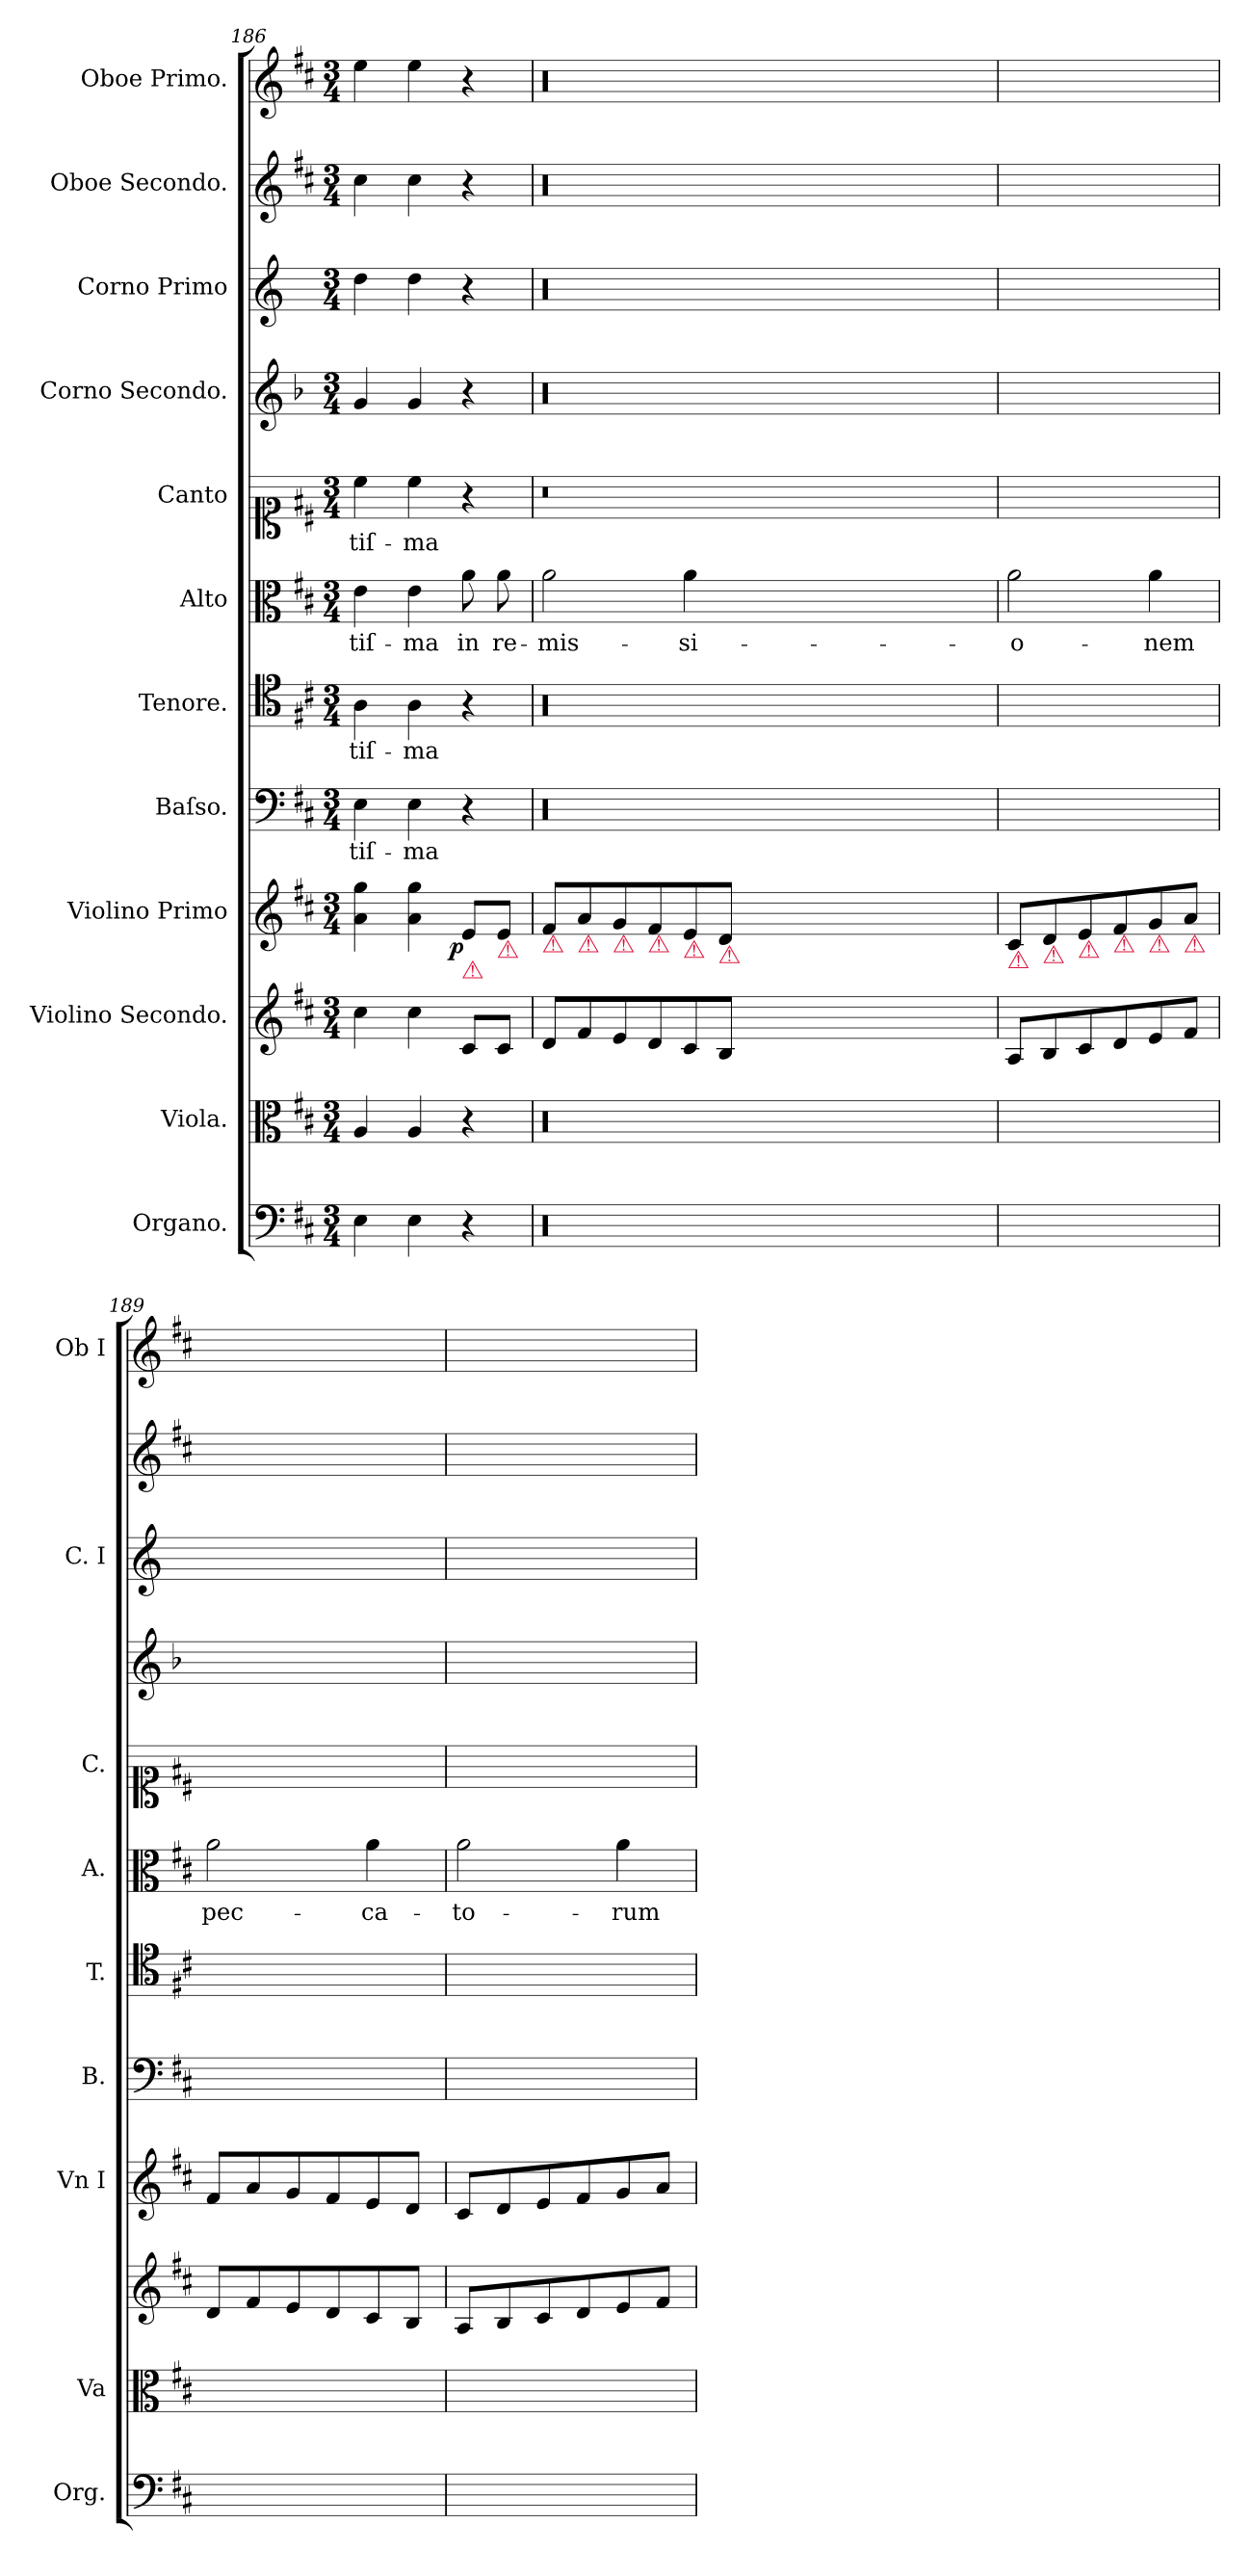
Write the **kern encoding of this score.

**kern	**kern	**kern	**kern	**dynam	**kern	**text	**kern	**text	**kern	**text	**kern	**text	**kern	**kern	**kern	**kern
*part12	*part11	*part10	*part9	*part9	*part8	*part8	*part7	*part7	*part6	*part6	*part5	*part5	*part4	*part3	*part2	*part1
*staff12	*staff11	*staff10	*staff9	*staff9	*staff8	*staff8	*staff7	*staff7	*staff6	*staff6	*staff5	*staff5	*staff4	*staff3	*staff2	*staff1
*I"Organo.	*I"Viola.	*I"Violino Secondo.	*I"Violino Primo	*	*I"Baſso.	*	*I"Tenore.	*	*I"Alto	*	*I"Canto	*	*I"Corno Secondo.	*I"Corno Primo	*I"Oboe Secondo.	*I"Oboe Primo.
*I'Org.	*I'Va	*	*I'Vn I	*	*I'B.	*	*I'T.	*	*I'A.	*	*I'C.	*	*	*I'C. I	*	*I'Ob I
*clefF4	*clefC3	*clefG2	*clefG2	*	*clefF4	*	*clefC4	*	*clefC3	*	*clefC1	*	*clefG2	*clefG2	*clefG2	*clefG2
*k[f#c#]	*k[f#c#]	*k[f#c#]	*k[f#c#]	*	*k[f#c#]	*	*k[f#c#]	*	*k[f#c#]	*	*k[f#c#]	*	*k[b-]	*k[]	*k[f#c#]	*k[f#c#]
*M3/4	*M3/4	*M3/4	*M3/4	*	*M3/4	*	*M3/4	*	*M3/4	*	*M3/4	*	*M3/4	*M3/4	*M3/4	*M3/4
=186	=186	=186	=186	=186	=186	=186	=186	=186	=186	=186	=186	=186	=186	=186	=186	=186
4E\	4A/	4cc#\	4a\ 4gg\	.	4E\	-tiſ-	4A\	-tiſ-	4e\	-tiſ-	4cc#\	-tiſ-	4g/	4dd\	4cc#\	4ee\
4E\	4A/	4cc#\	4a\ 4gg\	.	4E\	-ma	4A\	-ma	4e\	-ma	4cc#\	-ma	4g/	4dd\	4cc#\	4ee\
!	!	!	!LO:TX:b:color=crimson:t=⚠	!	!	!	!	!	!	!	!	!	!	!	!	!
!	!	!	!	!LO:DY:b:rj	!	!	!	!	!	!	!	!	!	!	!	!
4r	4r	8c#/L	8e/L	p	4r	.	4r	.	8a\	in	4r	.	4r	4r	4r	4r
!	!	!	!LO:TX:b:color=crimson:t=⚠	!	!	!	!	!	!	!	!	!	!	!	!	!
.	.	8c#/J	8e/J	.	.	.	.	.	8a\	re-	.	.	.	.	.	.
=187	=187	=187	=187	=187	=187	=187	=187	=187	=187	=187	=187	=187	=187	=187	=187	=187
!	!	!	!LO:TX:b:color=crimson:t=⚠	!	!	!	!	!	!	!	!	!	!	!	!	!
!LO:N:vis=00	!LO:N:vis=00	!	!	!	!LO:N:vis=00	!	!LO:N:vis=00	!	!	!	!	!	!LO:N:vis=00	!LO:N:vis=00	!LO:N:vis=00	!LO:N:vis=00
0.r	0.r	8d/L	8f#/L	.	0.r	.	0.r	.	2a\	-mis-	0.r	.	0.r	0.r	0.r	0.r
!	!	!	!LO:TX:b:color=crimson:t=⚠	!	!	!	!	!	!	!	!	!	!	!	!	!
.	.	8f#/	8a/	.	.	.	.	.	.	.	.	.	.	.	.	.
!	!	!	!LO:TX:b:color=crimson:t=⚠	!	!	!	!	!	!	!	!	!	!	!	!	!
.	.	8e/	8g/	.	.	.	.	.	.	.	.	.	.	.	.	.
!	!	!	!LO:TX:b:color=crimson:t=⚠	!	!	!	!	!	!	!	!	!	!	!	!	!
.	.	8d/	8f#/	.	.	.	.	.	.	.	.	.	.	.	.	.
!	!	!	!LO:TX:b:color=crimson:t=⚠	!	!	!	!	!	!	!	!	!	!	!	!	!
.	.	8c#/	8e/	.	.	.	.	.	4a\	-si-	.	.	.	.	.	.
!	!	!	!LO:TX:b:color=crimson:t=⚠	!	!	!	!	!	!	!	!	!	!	!	!	!
.	.	8B/J	8d/J	.	.	.	.	.	.	.	.	.	.	.	.	.
.	.	0ryy	0ryy	.	.	.	.	.	0ryy	.	.	.	.	.	.	.
.	.	4ryy	4ryy	.	.	.	.	.	4ryy	.	.	.	.	.	.	.
=188	=188	=188	=188	=188	=188	=188	=188	=188	=188	=188	=188	=188	=188	=188	=188	=188
!	!	!	!LO:TX:b:color=crimson:t=⚠	!	!	!	!	!	!	!	!	!	!	!	!	!
2.ryy	2.ryy	8A/L	8c#/L	.	2.ryy	.	2.ryy	.	2a\	-o-	2.ryy	.	2.ryy	2.ryy	2.ryy	2.ryy
!	!	!	!LO:TX:b:color=crimson:t=⚠	!	!	!	!	!	!	!	!	!	!	!	!	!
.	.	8B/	8d/	.	.	.	.	.	.	.	.	.	.	.	.	.
!	!	!	!LO:TX:b:color=crimson:t=⚠	!	!	!	!	!	!	!	!	!	!	!	!	!
.	.	8c#/	8e/	.	.	.	.	.	.	.	.	.	.	.	.	.
!	!	!	!LO:TX:b:color=crimson:t=⚠	!	!	!	!	!	!	!	!	!	!	!	!	!
.	.	8d/	8f#/	.	.	.	.	.	.	.	.	.	.	.	.	.
!	!	!	!LO:TX:b:color=crimson:t=⚠	!	!	!	!	!	!	!	!	!	!	!	!	!
.	.	8e/	8g/	.	.	.	.	.	4a\	-nem	.	.	.	.	.	.
!	!	!	!LO:TX:b:color=crimson:t=⚠	!	!	!	!	!	!	!	!	!	!	!	!	!
.	.	8f#/J	8a/J	.	.	.	.	.	.	.	.	.	.	.	.	.
=189	=189	=189	=189	=189	=189	=189	=189	=189	=189	=189	=189	=189	=189	=189	=189	=189
2.ryy	2.ryy	8d/L	8f#/L	.	2.ryy	.	2.ryy	.	2a\	pec-	2.ryy	.	2.ryy	2.ryy	2.ryy	2.ryy
.	.	8f#/	8a/	.	.	.	.	.	.	.	.	.	.	.	.	.
.	.	8e/	8g/	.	.	.	.	.	.	.	.	.	.	.	.	.
.	.	8d/	8f#/	.	.	.	.	.	.	.	.	.	.	.	.	.
.	.	8c#/	8e/	.	.	.	.	.	4a\	-ca-	.	.	.	.	.	.
.	.	8B/J	8d/J	.	.	.	.	.	.	.	.	.	.	.	.	.
=190	=190	=190	=190	=190	=190	=190	=190	=190	=190	=190	=190	=190	=190	=190	=190	=190
2.ryy	2.ryy	8A/L	8c#/L	.	2.ryy	.	2.ryy	.	2a\	-to-	2.ryy	.	2.ryy	2.ryy	2.ryy	2.ryy
.	.	8B/	8d/	.	.	.	.	.	.	.	.	.	.	.	.	.
.	.	8c#/	8e/	.	.	.	.	.	.	.	.	.	.	.	.	.
.	.	8d/	8f#/	.	.	.	.	.	.	.	.	.	.	.	.	.
.	.	8e/	8g/	.	.	.	.	.	4a\	-rum	.	.	.	.	.	.
.	.	8f#/J	8a/J	.	.	.	.	.	.	.	.	.	.	.	.	.
=	=	=	=	=	=	=	=	=	=	=	=	=	=	=	=	=
*-	*-	*-	*-	*-	*-	*-	*-	*-	*-	*-	*-	*-	*-	*-	*-	*-
